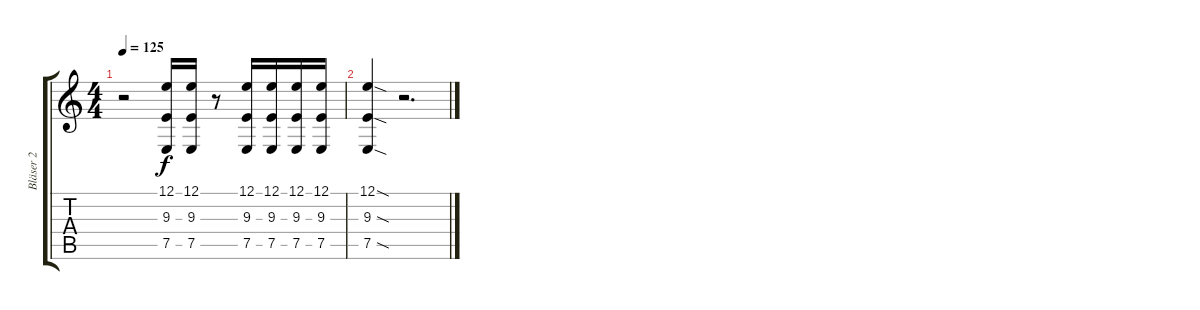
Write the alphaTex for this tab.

\track ("Bläser 2" "Bläser 2") {instrument synthbrass1}
\staff {score tabs}
\tuning (E4 B3 G3 D3 A2 E2) {hide}
\ts (4 4)
\tempo 125
\clef g2
\ks c
r.2{dy f} (12.1 9.3 7.5).16 (12.1 9.3 7.5).16 r.8 (12.1 9.3 7.5).16 (12.1 9.3 7.5).16 (12.1 9.3 7.5).16 (12.1 9.3 7.5).16 |
(12.1{sod} 9.3{sod} 7.5{sod}).4 r.2{d}
